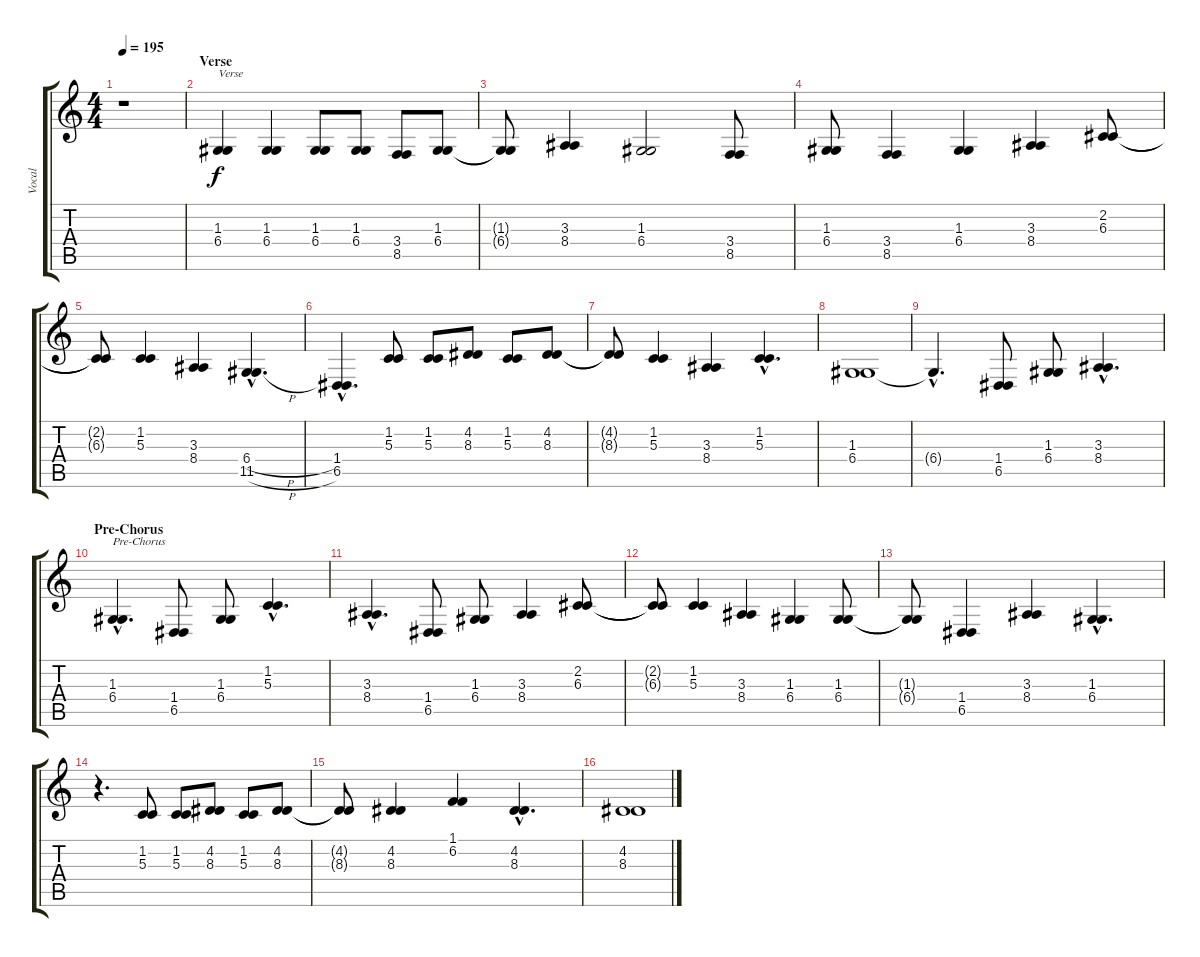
\track ("Vocal" "Vocal") {instrument oboe}
\staff {score tabs}
\tuning (E4 B3 G3 D3 A2 E2) {hide}
\ts (4 4)
\tempo 195
\clef g2
\ks c
r.1{dy f} |
\section ("" "Verse")
(1.3 6.4).4{txt "Verse"} (1.3 6.4).4 (1.3 6.4).8 (1.3 6.4).8 (3.4 8.5).8 (1.3 6.4).8 |
(1.3{t} 6.4{t}).8 (3.3 8.4).4 (1.3 6.4).2 (3.4 8.5).8 |
(1.3 6.4).8 (3.4 8.5).4 (1.3 6.4).4 (3.3 8.4).4 (2.2 6.3).8 |
(2.2{t} 6.3{t}).8 (1.2 5.3).4 (3.3 8.4).4 (6.4{h hac} 11.5{h hac}).4{d} |
(1.4{hac} 6.5{hac}).4{d} (1.2 5.3).8 (1.2 5.3).8 (4.2 8.3).8 (1.2 5.3).8 (4.2 8.3).8 |
(4.2{t} 8.3{t}).8 (1.2 5.3).4 (3.3 8.4).4 (1.2{hac} 5.3{hac}).4{d} |
(1.3 6.4).1 |
6.4{hac t}.4{d} (1.4 6.5).8 (1.3 6.4).8 (3.3{hac} 8.4{hac}).4{d} |
\section ("" "Pre-Chorus")
(1.3{hac} 6.4{hac}).4{d txt "Pre-Chorus"} (1.4 6.5).8 (1.3 6.4).8 (1.2{hac} 5.3{hac}).4{d} |
(3.3{hac} 8.4{hac}).4{d} (1.4 6.5).8 (1.3 6.4).8 (3.3 8.4).4 (2.2 6.3).8 |
(2.2{t} 6.3{t}).8 (1.2 5.3).4 (3.3 8.4).4 (1.3 6.4).4 (1.3 6.4).8 |
(1.3{t} 6.4{t}).8 (1.4 6.5).4 (3.3 8.4).4 (1.3{hac} 6.4{hac}).4{d} |
r.4{d} (1.2 5.3).8 (1.2 5.3).8 (4.2 8.3).8 (1.2 5.3).8 (4.2 8.3).8 |
(4.2{t} 8.3{t}).8 (4.2 8.3).4 (1.1 6.2).4 (4.2{hac} 8.3{hac}).4{d} |
(4.2 8.3).1
